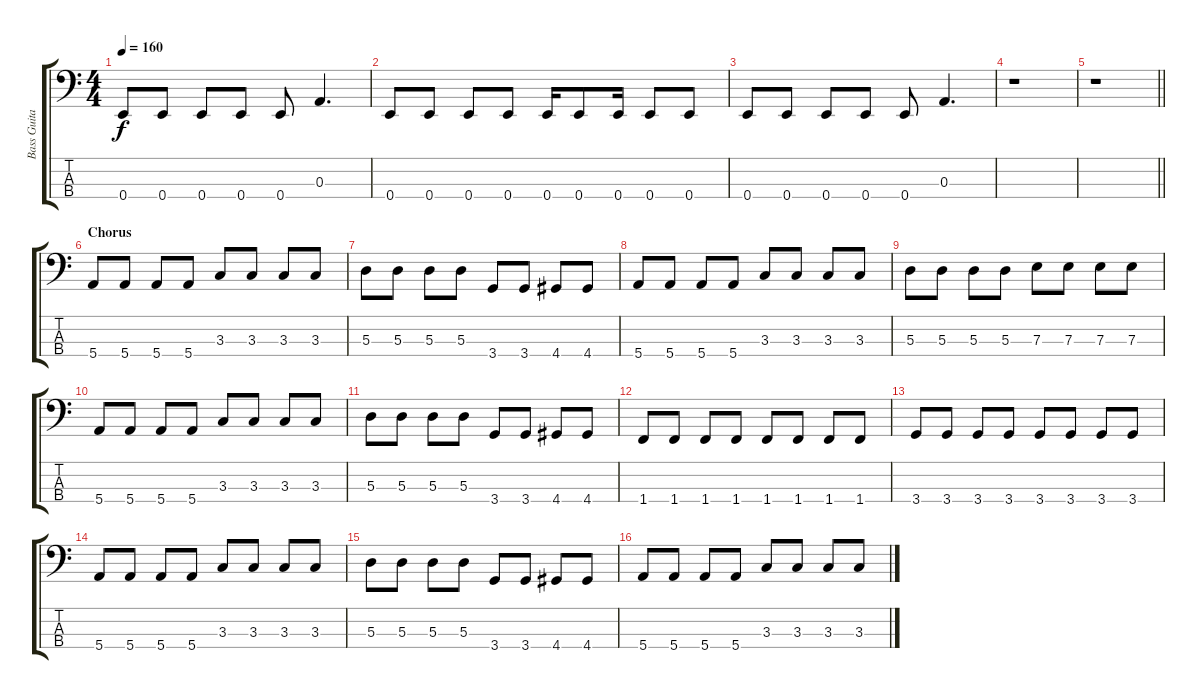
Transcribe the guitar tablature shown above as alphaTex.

\track ("Bass Guitar" "Bass Guita") {instrument electricbasspick}
\staff {score tabs}
\tuning (G2 D2 A1 E1) {hide}
\ts (4 4)
\tempo 160
\clef f4
\ks c
0.4.8{dy f} 0.4.8 0.4.8 0.4.8 0.4.8 0.3.4{d} |
0.4.8 0.4.8 0.4.8 0.4.8 0.4.16 0.4.8 0.4.16 0.4.8 0.4.8 |
0.4.8 0.4.8 0.4.8 0.4.8 0.4.8 0.3.4{d} |
r.1 |
\barLineRight lightlight
r.1 |
\section ("" "Chorus")
5.4.8 5.4.8 5.4.8 5.4.8 3.3.8 3.3.8 3.3.8 3.3.8 |
5.3.8 5.3.8 5.3.8 5.3.8 3.4.8 3.4.8 4.4.8 4.4.8 |
5.4.8 5.4.8 5.4.8 5.4.8 3.3.8 3.3.8 3.3.8 3.3.8 |
5.3.8 5.3.8 5.3.8 5.3.8 7.3.8 7.3.8 7.3.8 7.3.8 |
5.4.8 5.4.8 5.4.8 5.4.8 3.3.8 3.3.8 3.3.8 3.3.8 |
5.3.8 5.3.8 5.3.8 5.3.8 3.4.8 3.4.8 4.4.8 4.4.8 |
1.4.8 1.4.8 1.4.8 1.4.8 1.4.8 1.4.8 1.4.8 1.4.8 |
3.4.8 3.4.8 3.4.8 3.4.8 3.4.8 3.4.8 3.4.8 3.4.8 |
5.4.8 5.4.8 5.4.8 5.4.8 3.3.8 3.3.8 3.3.8 3.3.8 |
5.3.8 5.3.8 5.3.8 5.3.8 3.4.8 3.4.8 4.4.8 4.4.8 |
5.4.8 5.4.8 5.4.8 5.4.8 3.3.8 3.3.8 3.3.8 3.3.8
